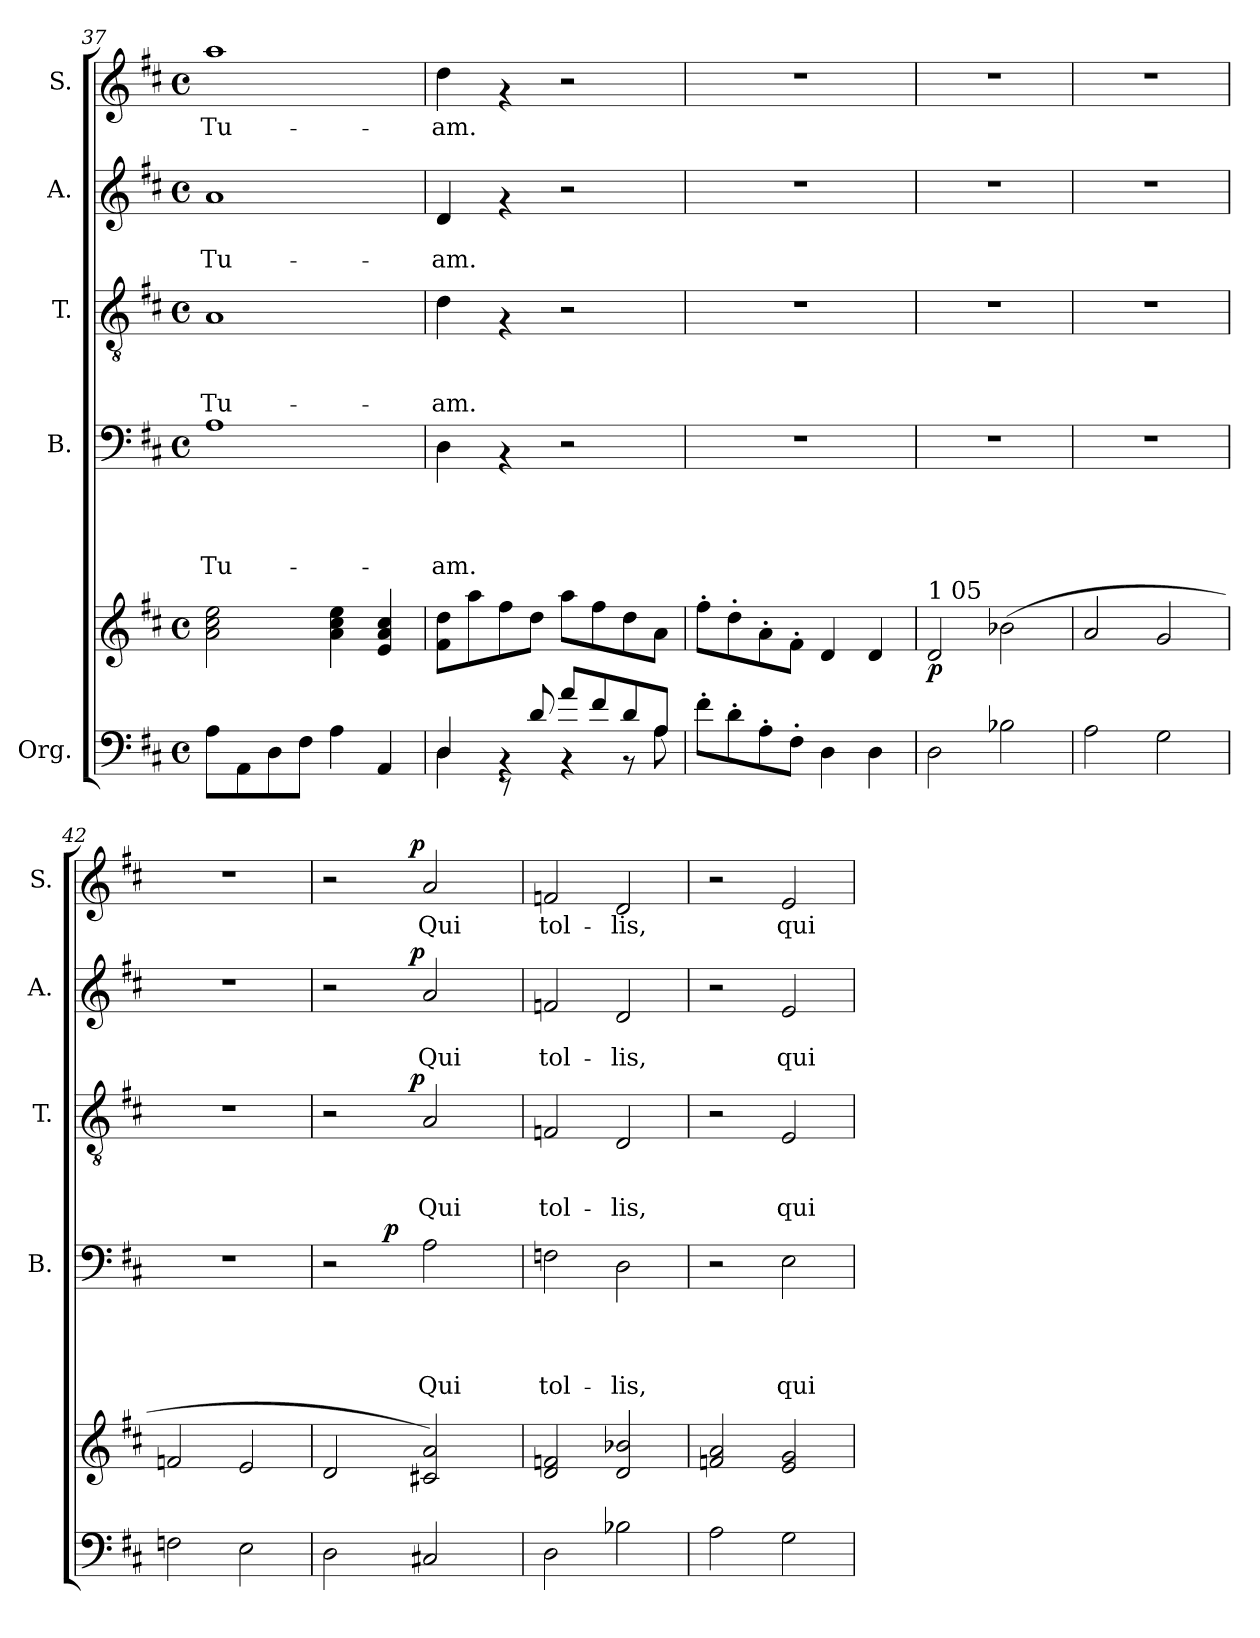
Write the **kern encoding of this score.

**kern	**kern	**dynam	**kern	**text	**text	**text	**text	**dynam	**kern	**text	**text	**text	**dynam	**kern	**text	**text	**dynam	**kern	**text	**dynam
*part5	*part5	*part5	*part4	*part4	*part4	*part4	*part4	*part4	*part3	*part3	*part3	*part3	*part3	*part2	*part2	*part2	*part2	*part1	*part1	*part1
*staff6	*staff5	*staff5/6	*staff4	*staff4	*staff4	*staff4	*staff4	*staff4	*staff3	*staff3	*staff3	*staff3	*staff3	*staff2	*staff2	*staff2	*staff2	*staff1	*staff1	*staff1
*I"Org.	*	*	*I"B.	*	*	*	*	*	*I"T.	*	*	*	*	*I"A.	*	*	*	*I"S.	*	*
*	*	*	*I'B.	*	*	*	*	*	*I'T.	*	*	*	*	*I'A.	*	*	*	*I'S.	*	*
*clefF4	*clefG2	*	*clefF4	*	*	*	*	*	*clefGv2	*	*	*	*	*clefG2	*	*	*	*clefG2	*	*
*k[f#c#]	*k[f#c#]	*	*k[f#c#]	*	*	*	*	*	*k[f#c#]	*	*	*	*	*k[f#c#]	*	*	*	*k[f#c#]	*	*
*D:	*D:	*	*D:	*	*	*	*	*	*D:	*	*	*	*	*D:	*	*	*	*D:	*	*
*M4/4	*M4/4	*	*M4/4	*	*	*	*	*	*M4/4	*	*	*	*	*M4/4	*	*	*	*M4/4	*	*
*met(c)	*met(c)	*	*met(c)	*	*	*	*	*	*met(c)	*	*	*	*	*met(c)	*	*	*	*met(c)	*	*
=37	=37	=37	=37	=37	=37	=37	=37	=37	=37	=37	=37	=37	=37	=37	=37	=37	=37	=37	=37	=37
!	!	!	!	!	!	!	!LO:LY:b	!	!	!	!	!LO:LY:b	!	!	!	!LO:LY:b	!	!	!LO:LY:b	!
8A\L	2a\ 2cc#\ 2ee\	.	1A	.	.	.	Tu-	.	1A	.	.	Tu-	.	1a	.	Tu-	.	1aa	Tu-	.
8AA\	.	.	.	.	.	.	.	.	.	.	.	.	.	.	.	.	.	.	.	.
8D\	.	.	.	.	.	.	.	.	.	.	.	.	.	.	.	.	.	.	.	.
8F#\J	.	.	.	.	.	.	.	.	.	.	.	.	.	.	.	.	.	.	.	.
4A\	4a\ 4cc#\ 4ee\	.	.	.	.	.	.	.	.	.	.	.	.	.	.	.	.	.	.	.
4AA/	4e/ 4a/ 4cc#/	.	.	.	.	.	.	.	.	.	.	.	.	.	.	.	.	.	.	.
=38	=38	=38	=38	=38	=38	=38	=38	=38	=38	=38	=38	=38	=38	=38	=38	=38	=38	=38	=38	=38
*^	*	*	*	*	*	*	*	*	*	*	*	*	*	*	*	*	*	*	*	*
!	!	!	!	!	!	!	!	!LO:LY:b	!	!	!	!	!LO:LY:b	!	!	!	!LO:LY:b	!	!	!LO:LY:b	!
4D/	4D\	8f#\ 8dd\L	.	4D\	.	.	.	-am.	.	4d\	.	.	-am.	.	4d/	.	-am.	.	4dd\	-am.	.
.	.	8aa\	.	.	.	.	.	.	.	.	.	.	.	.	.	.	.	.	.	.	.
8rEE	4rAA	8ff#\	.	4rAA	.	.	.	.	.	4rF	.	.	.	.	4rf	.	.	.	4rf	.	.
8d/	.	8dd\J	.	.	.	.	.	.	.	.	.	.	.	.	.	.	.	.	.	.	.
8a/L	4rAA	8aa\L	.	2r	.	.	.	.	.	2r	.	.	.	.	2r	.	.	.	2r	.	.
8f#/	.	8ff#\	.	.	.	.	.	.	.	.	.	.	.	.	.	.	.	.	.	.	.
8d/	8rAA	8dd\	.	.	.	.	.	.	.	.	.	.	.	.	.	.	.	.	.	.	.
8A/J	8A\	8a\J	.	.	.	.	.	.	.	.	.	.	.	.	.	.	.	.	.	.	.
*v	*v	*	*	*	*	*	*	*	*	*	*	*	*	*	*	*	*	*	*	*	*
=39	=39	=39	=39	=39	=39	=39	=39	=39	=39	=39	=39	=39	=39	=39	=39	=39	=39	=39	=39	=39
8f#'>\L	8ff#'>\L	.	1r	.	.	.	.	.	1r	.	.	.	.	1r	.	.	.	1r	.	.
8d'>\	8dd'>\	.	.	.	.	.	.	.	.	.	.	.	.	.	.	.	.	.	.	.
8A'>\	8a'>\	.	.	.	.	.	.	.	.	.	.	.	.	.	.	.	.	.	.	.
8F#'>\J	8f#'>\J	.	.	.	.	.	.	.	.	.	.	.	.	.	.	.	.	.	.	.
4D\	4d/	.	.	.	.	.	.	.	.	.	.	.	.	.	.	.	.	.	.	.
4D\	4d/	.	.	.	.	.	.	.	.	.	.	.	.	.	.	.	.	.	.	.
!!LO:PB:g=z
=40	=40	=40	=40	=40	=40	=40	=40	=40	=40	=40	=40	=40	=40	=40	=40	=40	=40	=40	=40	=40
!	!LO:TX:a:t=1 05	!	!	!	!	!	!	!	!	!	!	!	!	!	!	!	!	!	!	!
!	!	!LO:DY:b	!	!	!	!	!	!	!	!	!	!	!	!	!	!	!	!	!	!
2D\	2d/	p	1r	.	.	.	.	.	1r	.	.	.	.	1r	.	.	.	1r	.	.
2B-X\	(>2b-X\	.	.	.	.	.	.	.	.	.	.	.	.	.	.	.	.	.	.	.
=41	=41	=41	=41	=41	=41	=41	=41	=41	=41	=41	=41	=41	=41	=41	=41	=41	=41	=41	=41	=41
2A\	2a/	.	1r	.	.	.	.	.	1r	.	.	.	.	1r	.	.	.	1r	.	.
2G\	2g/	.	.	.	.	.	.	.	.	.	.	.	.	.	.	.	.	.	.	.
=42	=42	=42	=42	=42	=42	=42	=42	=42	=42	=42	=42	=42	=42	=42	=42	=42	=42	=42	=42	=42
2Fn\	2fn/	.	1r	.	.	.	.	.	1r	.	.	.	.	1r	.	.	.	1r	.	.
2E\	2e/	.	.	.	.	.	.	.	.	.	.	.	.	.	.	.	.	.	.	.
=43	=43	=43	=43	=43	=43	=43	=43	=43	=43	=43	=43	=43	=43	=43	=43	=43	=43	=43	=43	=43
*	*	*	*^	*	*	*	*	*	*^	*	*	*	*	*^	*	*	*	*^	*	*
2D\	2d/	.	2r	4.ryy	.	.	.	.	.	2r	4...ryy	.	.	.	.	2r	4...ryy	.	.	.	2r	4...ryy	.	.
!	!	!	!	!	!	!	!	!	!LO:DY:a	!	!	!	!	!	!	!	!	!	!	!	!	!	!	!
.	.	.	.	2ryy	.	.	.	.	p	.	.	.	.	.	.	.	.	.	.	.	.	.	.	.
!	!	!	!	!	!	!	!	!	!	!	!	!	!	!	!LO:DY:a	!	!	!	!	!LO:DY:a	!	!	!	!LO:DY:a
.	.	.	.	.	.	.	.	.	.	.	2ryy	.	.	.	p	.	2ryy	.	.	p	.	2ryy	.	p
!	!	!	!	!	!	!	!	!LO:LY:b	!	!	!	!	!	!LO:LY:b	!	!	!	!	!LO:LY:b	!	!	!	!LO:LY:b	!
2C#X/	2c#X/ 2a/)	.	2A\	.	.	.	.	Qui	.	2A/	.	.	.	Qui	.	2a/	.	.	Qui	.	2a/	.	Qui	.
.	.	.	.	8ryy	.	.	.	.	.	.	.	.	.	.	.	.	.	.	.	.	.	.	.	.
.	.	.	.	.	.	.	.	.	.	.	32ryy	.	.	.	.	.	32ryy	.	.	.	.	32ryy	.	.
=44	=44	=44	=44	=44	=44	=44	=44	=44	=44	=44	=44	=44	=44	=44	=44	=44	=44	=44	=44	=44	=44	=44	=44	=44
!	!	!	!	!	!	!	!	!LO:LY:b	!	!	!	!	!	!LO:LY:b	!	!	!	!	!LO:LY:b	!	!	!	!LO:LY:b	!
*	*	*	*v	*v	*	*	*	*	*	*	*	*	*	*	*	*v	*v	*	*	*	*v	*v	*	*
*	*	*	*	*	*	*	*	*	*v	*v	*	*	*	*	*	*	*	*	*	*	*
2D\	2d/ 2fn/	.	2Fn\	.	.	.	tol-	.	2Fn/	.	.	tol-	.	2fn/	.	tol-	.	2fn/	tol-	.
!	!	!	!	!	!	!	!LO:LY:b	!	!	!	!	!LO:LY:b	!	!	!	!LO:LY:b	!	!	!LO:LY:b	!
2B-X\	2d/ 2b-X/	.	2D\	.	.	.	-lis,	.	2D/	.	.	-lis,	.	2d/	.	-lis,	.	2d/	-lis,	.
=45	=45	=45	=45	=45	=45	=45	=45	=45	=45	=45	=45	=45	=45	=45	=45	=45	=45	=45	=45	=45
2A\	2fn/ 2a/	.	2r	.	.	.	.	.	2r	.	.	.	.	2r	.	.	.	2r	.	.
!	!	!	!	!	!	!	!LO:LY:b	!	!	!	!	!LO:LY:b	!	!	!	!LO:LY:b	!	!	!LO:LY:b	!
2G\	2e/ 2g/	.	2E\	.	.	.	qui	.	2E/	.	.	qui	.	2e/	.	qui	.	2e/	qui	.
=	=	=	=	=	=	=	=	=	=	=	=	=	=	=	=	=	=	=	=	=
*-	*-	*-	*-	*-	*-	*-	*-	*-	*-	*-	*-	*-	*-	*-	*-	*-	*-	*-	*-	*-
